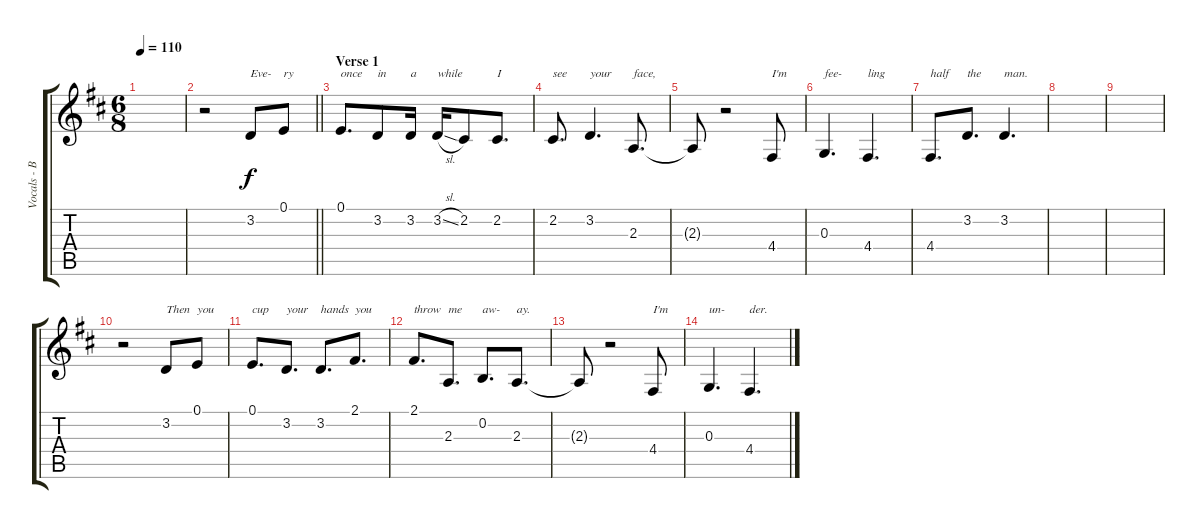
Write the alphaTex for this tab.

\track ("Vocals - Ben Johnston" "Vocals - B") {instrument altosax}
\staff {score tabs}
\tuning (E4 B3 G3 D3 A2 E2) {hide}
\ts (6 8)
\tempo 110
\clef g2
\ks d
|
\barLineRight lightlight
r.2 3.2.8{txt "Eve-"} 0.1.8{txt "ry"} |
\section ("" "Verse 1")
0.1.8{d txt "once"} 3.2.8{txt "in"} 3.2.16{txt "a"} 3.2{sl}.16{txt "while"} 2.2.8 2.2.8{d txt "I"} |
2.2.8{d txt "see"} 3.2.4{d txt "your"} 2.3.8{d txt "face,"} |
2.3{t}.8 r.2 4.4.8{txt "I'm"} |
0.3.4{d txt "fee-"} 4.4.4{d txt "ling"} |
4.4.8{d txt "half"} 3.2.8{d txt "the"} 3.2.4{d txt "man."} |
|
|
r.2 3.2.8{txt "Then"} 0.1.8{txt "you"} |
0.1.8{d txt "cup"} 3.2.8{d txt "your"} 3.2.8{d txt "hands"} 2.1.8{d txt "you"} |
2.1.8{d txt "throw"} 2.3.8{d txt "me"} 0.2.8{d txt "aw-"} 2.3.8{d txt "ay."} |
2.3{t}.8 r.2 4.4.8{txt "I'm"} |
0.3.4{d txt "un-"} 4.4.4{d txt "der."}
